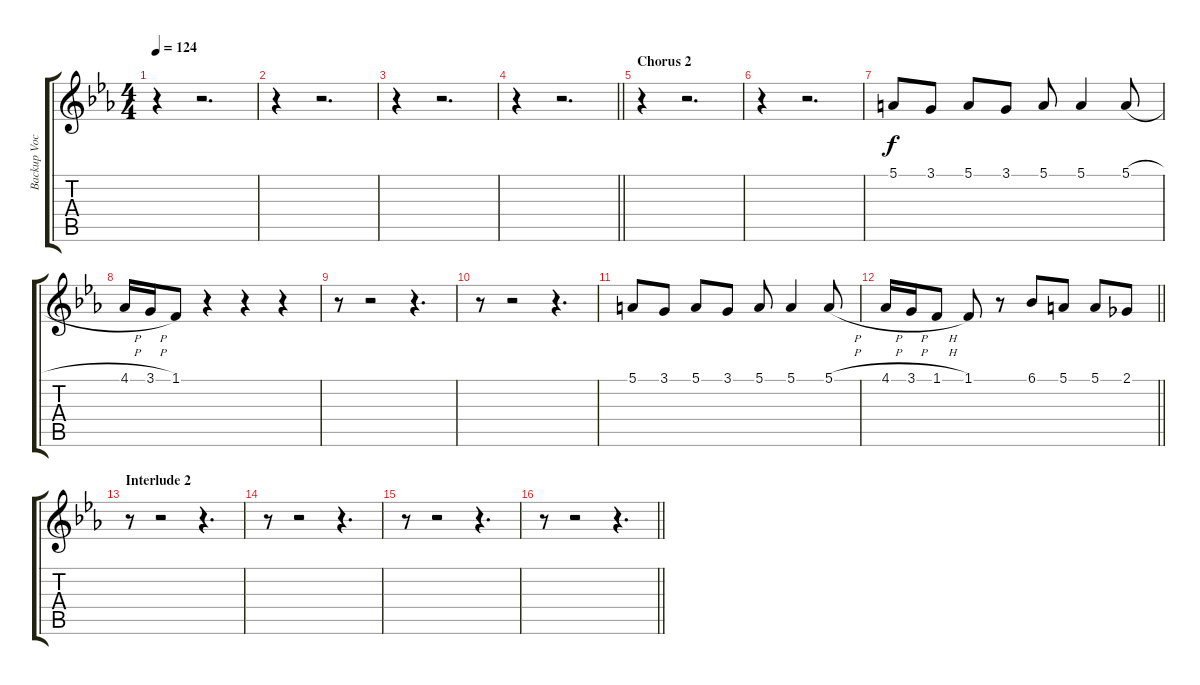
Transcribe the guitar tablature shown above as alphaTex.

\track ("Backup Vocals" "Backup Voc") {instrument trombone}
\staff {score tabs}
\tuning (E4 B3 G3 D3 A2 E2) {hide}
\ts (4 4)
\tempo 124
\clef g2
\ks eb
r.4{dy f} r.2{d} |
r.4 r.2{d} |
r.4 r.2{d} |
\barLineRight lightlight
r.4 r.2{d} |
\section ("" "Chorus 2")
r.4 r.2{d} |
r.4 r.2{d} |
5.1.8 3.1.8 5.1.8 3.1.8 5.1.8 5.1.4 5.1{h}.8 |
4.1{h}.16 3.1{h}.16 1.1.8 r.4 r.4 r.4 |
r.8 r.2 r.4{d} |
r.8 r.2 r.4{d} |
5.1.8 3.1.8 5.1.8 3.1.8 5.1.8 5.1.4 5.1{h}.8 |
\barLineRight lightlight
4.1{h}.16 3.1{h}.16 1.1{h}.8 1.1.8 r.8 6.1.8 5.1.8 5.1.8 2.1.8 |
\section ("" "Interlude 2")
r.8 r.2 r.4{d} |
r.8 r.2 r.4{d} |
r.8 r.2 r.4{d} |
\barLineRight lightlight
r.8 r.2 r.4{d}
